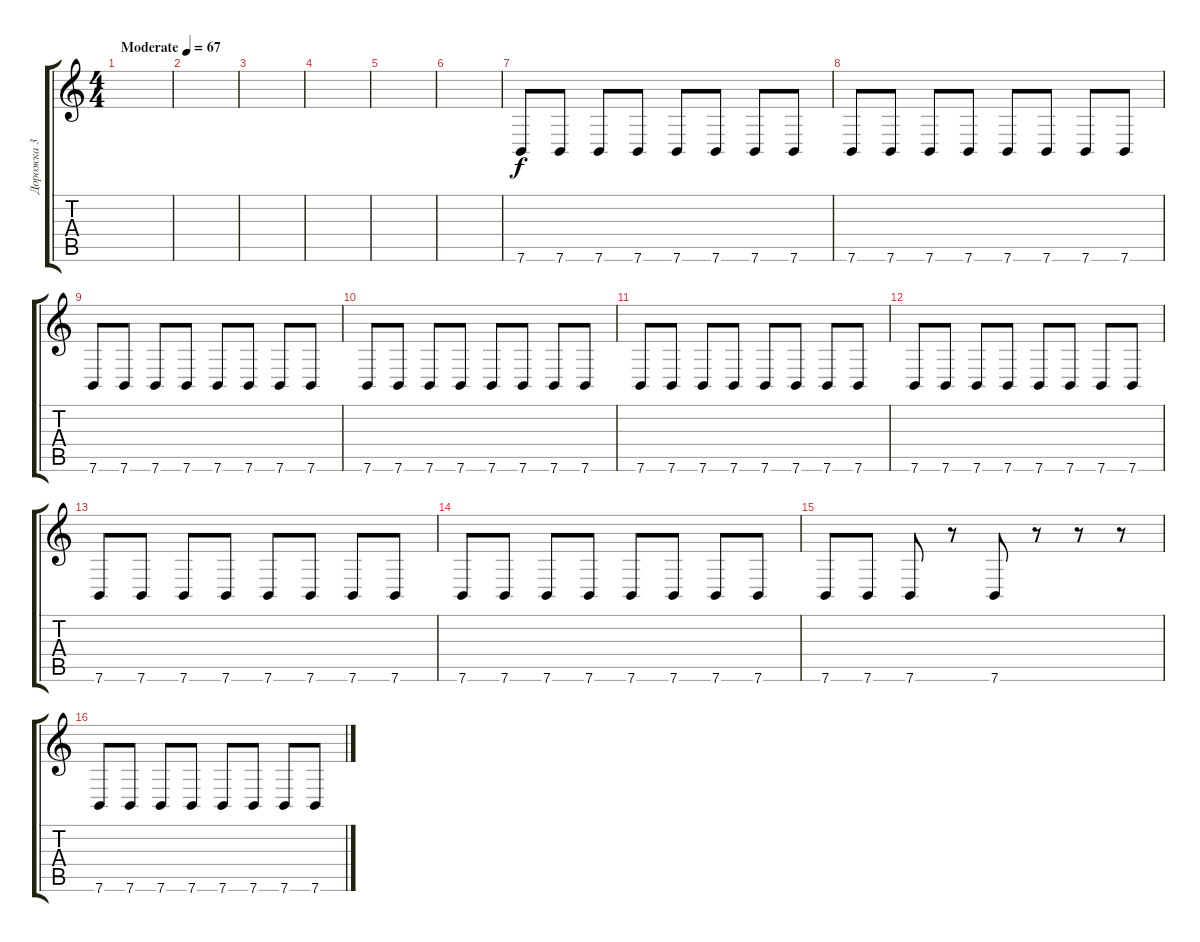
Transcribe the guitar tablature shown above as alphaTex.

\track ("Дорожка 3" "Дорожка 3") {instrument synthdrum}
\staff {score tabs}
\tuning (E4 B3 G3 D3 A2 E2) {hide}
\ts (4 4)
\tempo (67 "Moderate")
\clef g2
\ks c
|
|
|
|
|
|
7.6.8 7.6.8 7.6.8 7.6.8 7.6.8 7.6.8 7.6.8 7.6.8 |
7.6.8 7.6.8 7.6.8 7.6.8 7.6.8 7.6.8 7.6.8 7.6.8 |
7.6.8 7.6.8 7.6.8 7.6.8 7.6.8 7.6.8 7.6.8 7.6.8 |
7.6.8 7.6.8 7.6.8 7.6.8 7.6.8 7.6.8 7.6.8 7.6.8 |
7.6.8 7.6.8 7.6.8 7.6.8 7.6.8 7.6.8 7.6.8 7.6.8 |
7.6.8 7.6.8 7.6.8 7.6.8 7.6.8 7.6.8 7.6.8 7.6.8 |
7.6.8 7.6.8 7.6.8 7.6.8 7.6.8 7.6.8 7.6.8 7.6.8 |
7.6.8 7.6.8 7.6.8 7.6.8 7.6.8 7.6.8 7.6.8 7.6.8 |
7.6.8 7.6.8 7.6.8 r.8 7.6.8 r.8 r.8 r.8 |
7.6.8 7.6.8 7.6.8 7.6.8 7.6.8 7.6.8 7.6.8 7.6.8
